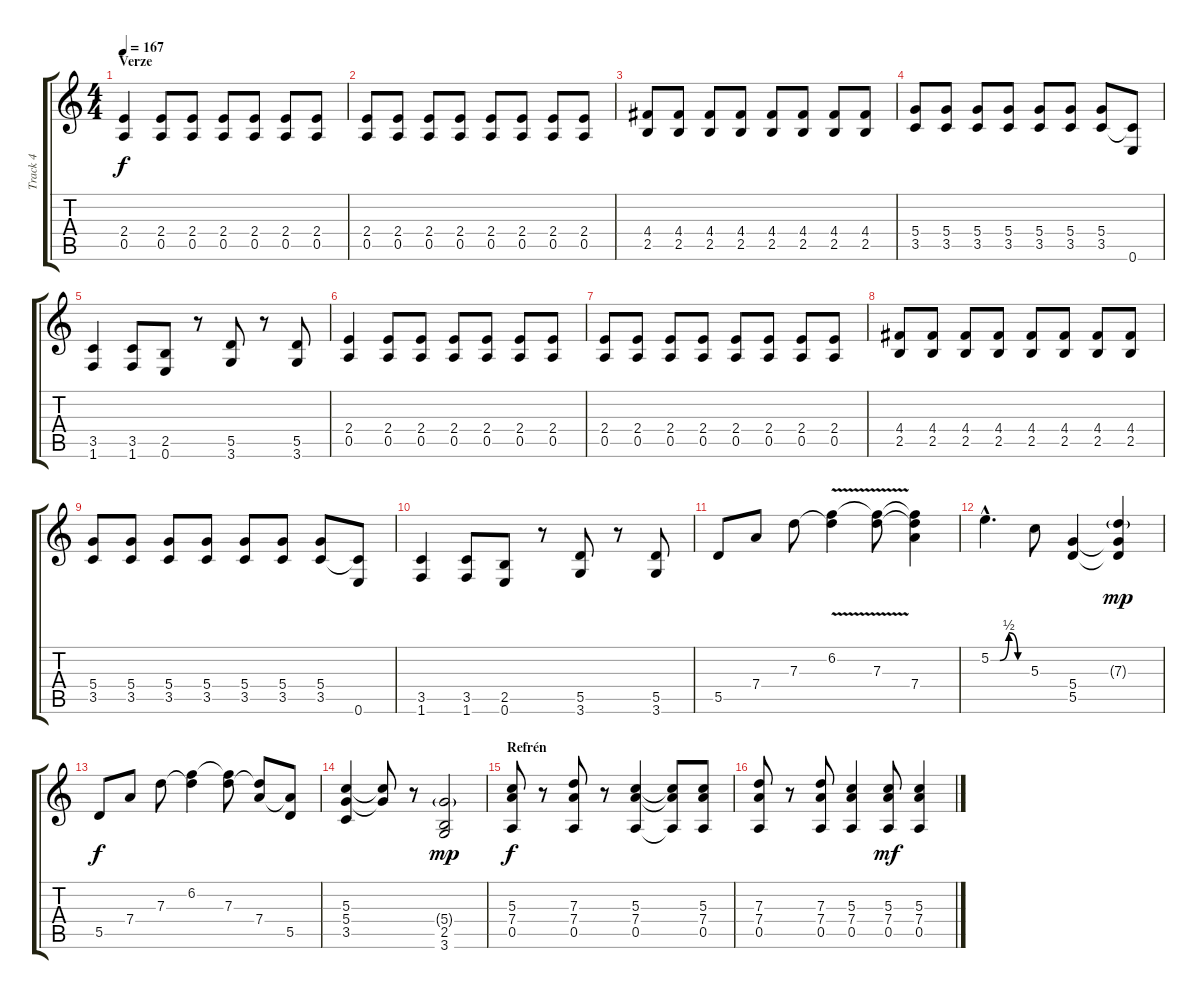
\track ("Track 4" "Track 4") {instrument distortionguitar}
\staff {score tabs}
\tuning (E4 B3 G3 D3 A2 E2) {hide}
\ts (4 4)
\section ("" "Verze")
\tempo 167
\clef g2
\ks c
(2.4 0.5).4{dy f} (2.4 0.5).8 (2.4 0.5).8 (2.4 0.5).8 (2.4 0.5).8 (2.4 0.5).8 (2.4 0.5).8 |
(2.4 0.5).8 (2.4 0.5).8 (2.4 0.5).8 (2.4 0.5).8 (2.4 0.5).8 (2.4 0.5).8 (2.4 0.5).8 (2.4 0.5).8 |
(4.4 2.5).8 (4.4 2.5).8 (4.4 2.5).8 (4.4 2.5).8 (4.4 2.5).8 (4.4 2.5).8 (4.4 2.5).8 (4.4 2.5).8 |
(5.4 3.5).8 (5.4 3.5).8 (5.4 3.5).8 (5.4 3.5).8 (5.4 3.5).8 (5.4 3.5).8 (5.4 3.5).8 (3.5{t} 0.6).8 |
(3.5 1.6).4 (3.5 1.6).8 (2.5 0.6).8 r.8 (5.5 3.6).8 r.8 (5.5 3.6).8 |
(2.4 0.5).4 (2.4 0.5).8 (2.4 0.5).8 (2.4 0.5).8 (2.4 0.5).8 (2.4 0.5).8 (2.4 0.5).8 |
(2.4 0.5).8 (2.4 0.5).8 (2.4 0.5).8 (2.4 0.5).8 (2.4 0.5).8 (2.4 0.5).8 (2.4 0.5).8 (2.4 0.5).8 |
(4.4 2.5).8 (4.4 2.5).8 (4.4 2.5).8 (4.4 2.5).8 (4.4 2.5).8 (4.4 2.5).8 (4.4 2.5).8 (4.4 2.5).8 |
(5.4 3.5).8 (5.4 3.5).8 (5.4 3.5).8 (5.4 3.5).8 (5.4 3.5).8 (5.4 3.5).8 (5.4 3.5).8 (3.5{t} 0.6).8 |
(3.5 1.6).4 (3.5 1.6).8 (2.5 0.6).8 r.8 (5.5 3.6).8 r.8 (5.5 3.6).8 |
5.5.8 7.4.8 7.3.8 (6.2{v} 7.3{v t}).4 (6.2{t} 7.3).8 (6.2{t} 7.3{t} 7.4).4 |
5.2{be (custom 0 0 15 0 30 2 45 0 60 0) hac}.4{d} 5.3.8 (5.4 5.5).4 (7.3{g} 5.4{t} 5.5{t}).4{dy mp} |
5.5.8{dy f} 7.4.8 7.3.8 (6.2 7.3{t}).4 (6.2{t} 7.3).8 (7.3{t} 7.4).8 (7.4{t} 5.5).8 |
(5.3 5.4 3.5).4 (5.3{t} 5.4{t}).8 r.8 (5.4{g} 2.5 3.6).2{dy mp} |
\section ("" "Refrén")
(5.3 7.4 0.5).8{dy f} r.8 (7.3 7.4 0.5).8 r.8 (5.3 7.4 0.5).4 (5.3{t} 7.4{t} 0.5{t}).8 (5.3 7.4 0.5).8 |
(7.3 7.4 0.5).8 r.8 (7.3 7.4 0.5).8 (5.3 7.4 0.5).4 (5.3 7.4 0.5).8{dy mf} (5.3 7.4 0.5).4
